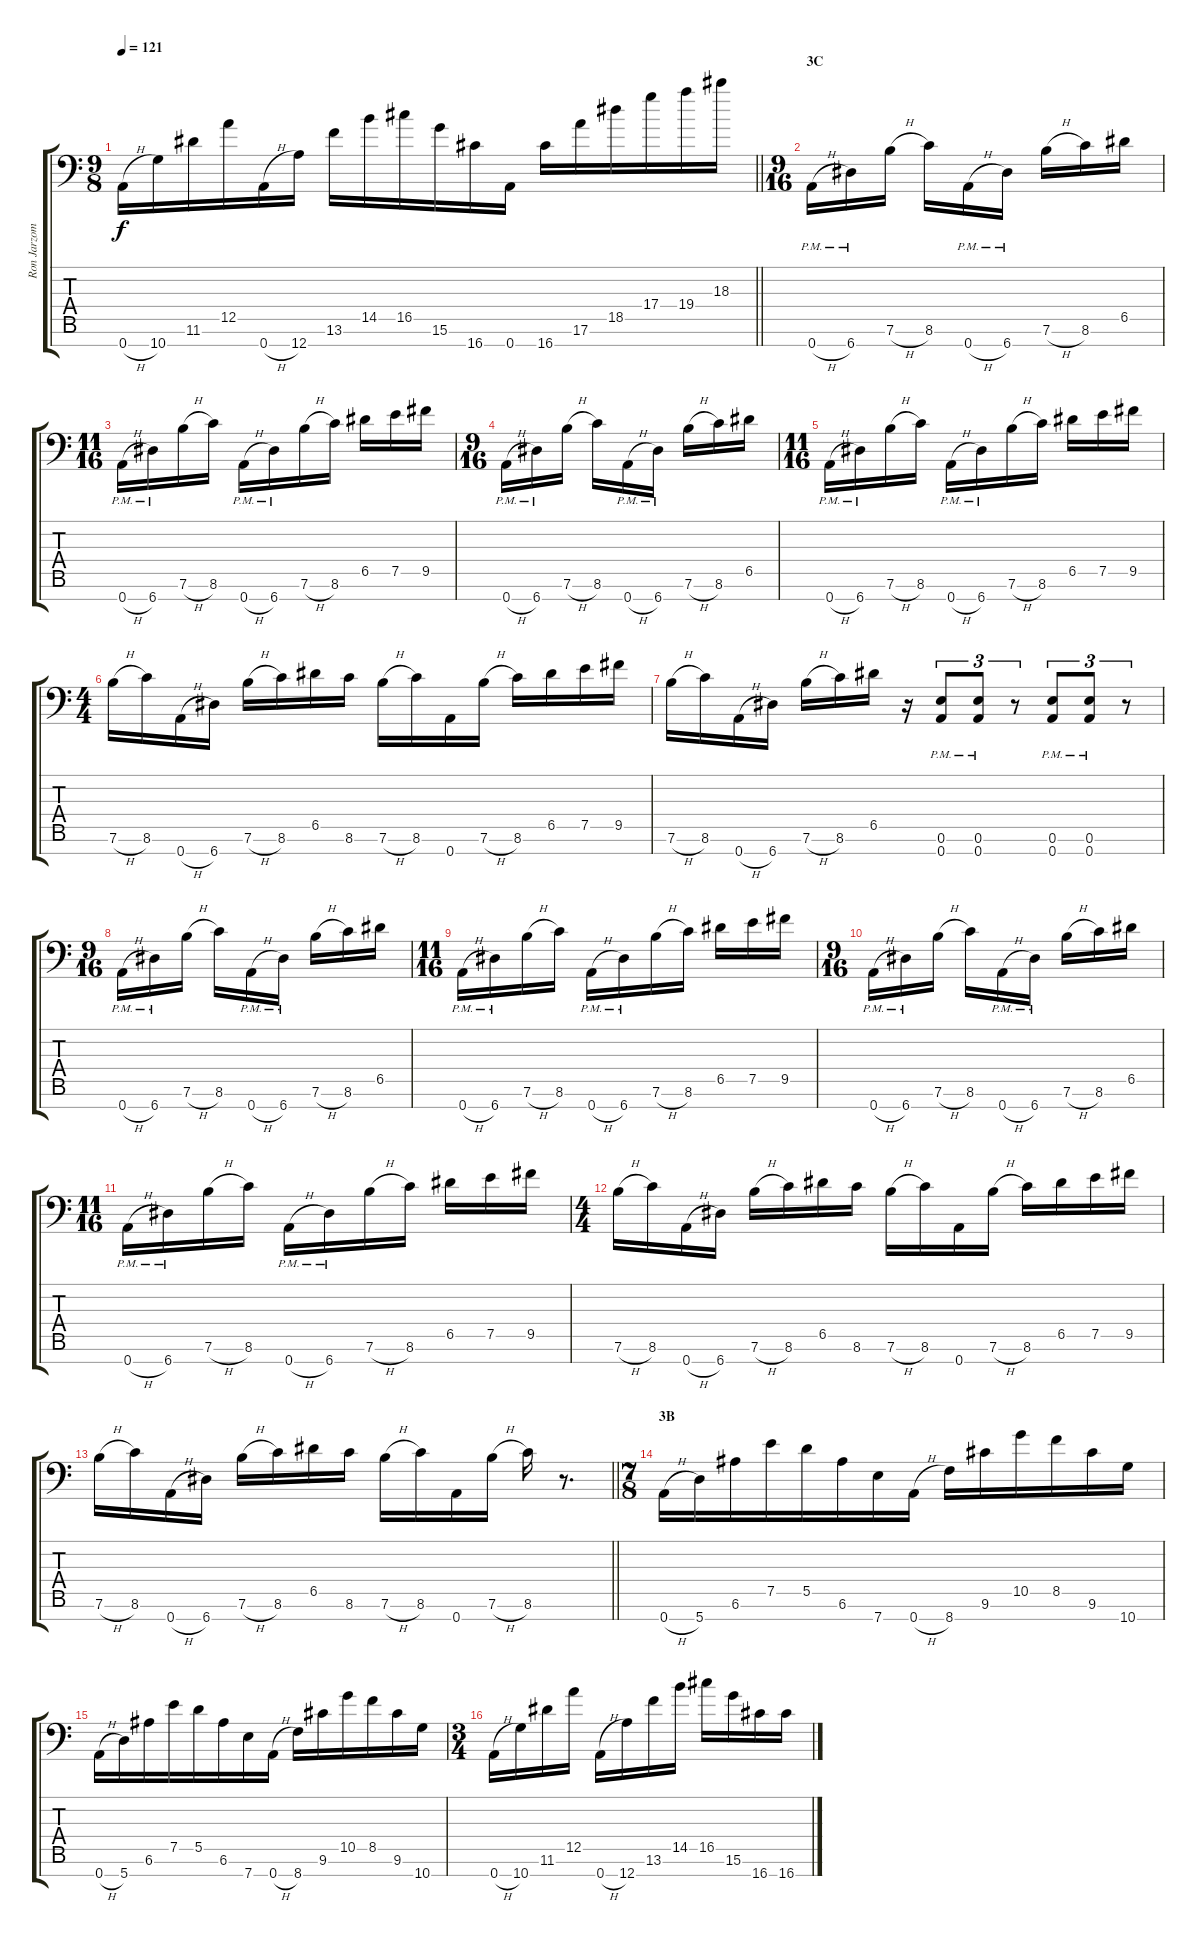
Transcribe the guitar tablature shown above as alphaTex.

\track ("Ron Jarzombek - Rhythm R" "Ron Jarzom") {instrument distortionguitar}
\staff {score tabs}
\tuning (E4 B3 G3 D3 A2 E2 A1) {hide}
\ts (9 8)
\tempo 121
\clef f4
\barLineRight lightlight
\ks c
0.7{h}.16{dy f} 10.7.16 11.6.16 12.5.16 0.7{h}.16 12.7.16 13.6.16 14.5.16 16.5.16 15.6.16 16.7.16 0.7.16 16.7.16 17.6.16 18.5.16 17.4.16 19.4.16 18.3.16 |
\ts (9 16)
\section ("" "3C")
0.7{h pm}.16 6.7{pm}.16 7.6{h}.16 8.6.16 0.7{h pm}.16 6.7{pm}.16 7.6{h}.16 8.6.16 6.5.16 |
\ts (11 16)
0.7{h pm}.16 6.7{pm}.16 7.6{h}.16 8.6.16 0.7{h pm}.16 6.7{pm}.16 7.6{h}.16 8.6.16 6.5.16 7.5.16 9.5.16 |
\ts (9 16)
0.7{h pm}.16 6.7{pm}.16 7.6{h}.16 8.6.16 0.7{h pm}.16 6.7{pm}.16 7.6{h}.16 8.6.16 6.5.16 |
\ts (11 16)
0.7{h pm}.16 6.7{pm}.16 7.6{h}.16 8.6.16 0.7{h pm}.16 6.7{pm}.16 7.6{h}.16 8.6.16 6.5.16 7.5.16 9.5.16 |
\ts (4 4)
7.6{h}.16 8.6.16 0.7{h}.16 6.7.16 7.6{h}.16 8.6.16 6.5.16 8.6.16 7.6{h}.16 8.6.16 0.7.16 7.6{h}.16 8.6.16 6.5.16 7.5.16 9.5.16 |
7.6{h}.16 8.6.16 0.7{h}.16 6.7.16 7.6{h}.16 8.6.16 6.5.16 r.16 (0.6{pm} 0.7{pm}).8{tu (3 2)} (0.6{pm} 0.7{pm}).8{tu (3 2)} r.8{tu (3 2)} (0.6{pm} 0.7{pm}).8{tu (3 2)} (0.6{pm} 0.7{pm}).8{tu (3 2)} r.8{tu (3 2)} |
\ts (9 16)
0.7{h pm}.16 6.7{pm}.16 7.6{h}.16 8.6.16 0.7{h pm}.16 6.7{pm}.16 7.6{h}.16 8.6.16 6.5.16 |
\ts (11 16)
0.7{h pm}.16 6.7{pm}.16 7.6{h}.16 8.6.16 0.7{h pm}.16 6.7{pm}.16 7.6{h}.16 8.6.16 6.5.16 7.5.16 9.5.16 |
\ts (9 16)
0.7{h pm}.16 6.7{pm}.16 7.6{h}.16 8.6.16 0.7{h pm}.16 6.7{pm}.16 7.6{h}.16 8.6.16 6.5.16 |
\ts (11 16)
0.7{h pm}.16 6.7{pm}.16 7.6{h}.16 8.6.16 0.7{h pm}.16 6.7{pm}.16 7.6{h}.16 8.6.16 6.5.16 7.5.16 9.5.16 |
\ts (4 4)
7.6{h}.16 8.6.16 0.7{h}.16 6.7.16 7.6{h}.16 8.6.16 6.5.16 8.6.16 7.6{h}.16 8.6.16 0.7.16 7.6{h}.16 8.6.16 6.5.16 7.5.16 9.5.16 |
\barLineRight lightlight
7.6{h}.16 8.6.16 0.7{h}.16 6.7.16 7.6{h}.16 8.6.16 6.5.16 8.6.16 7.6{h}.16 8.6.16 0.7.16 7.6{h}.16 8.6.16 r.8{d} |
\ts (7 8)
\section ("" "3B")
0.7{h}.16 5.7.16 6.6.16 7.5.16 5.5.16 6.6.16 7.7.16 0.7{h}.16 8.7.16 9.6.16 10.5.16 8.5.16 9.6.16 10.7.16 |
0.7{h}.16 5.7.16 6.6.16 7.5.16 5.5.16 6.6.16 7.7.16 0.7{h}.16 8.7.16 9.6.16 10.5.16 8.5.16 9.6.16 10.7.16 |
\ts (3 4)
0.7{h}.16 10.7.16 11.6.16 12.5.16 0.7{h}.16 12.7.16 13.6.16 14.5.16 16.5.16 15.6.16 16.7.16 16.7.16
